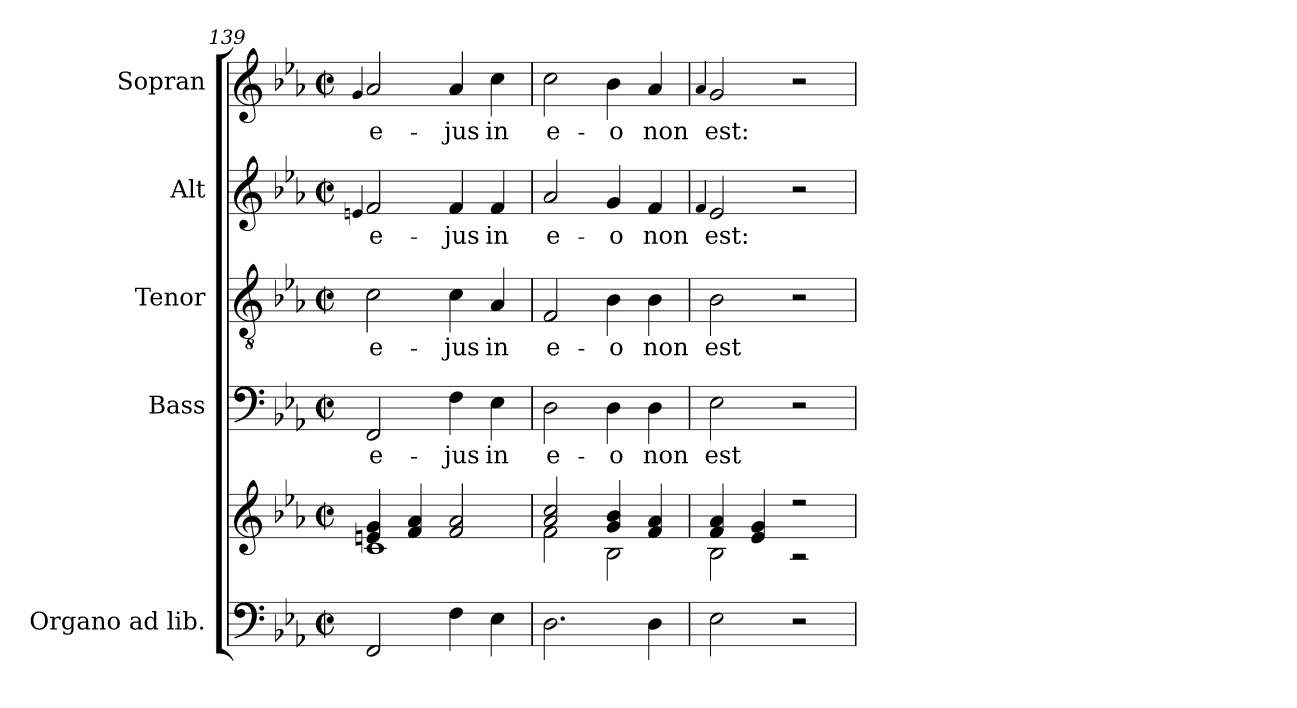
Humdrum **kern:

**kern	**kern	**kern	**text	**kern	**text	**kern	**text	**kern	**text
*part5	*part5	*part4	*part4	*part3	*part3	*part2	*part2	*part1	*part1
*staff6	*staff5	*staff4	*staff4	*staff3	*staff3	*staff2	*staff2	*staff1	*staff1
*I"Organo ad lib.	*	*I"Bass	*	*I"Tenor	*	*I"Alt	*	*I"Sopran	*
*	*	*I'B.	*	*I'T.	*	*I'A.	*	*I'S.	*
*clefF4	*clefG2	*clefF4	*	*clefGv2	*	*clefG2	*	*clefG2	*
*k[b-e-a-]	*k[b-e-a-]	*k[b-e-a-]	*	*k[b-e-a-]	*	*k[b-e-a-]	*	*k[b-e-a-]	*
*E-:	*E-:	*E-:	*	*E-:	*	*E-:	*	*E-:	*
*M2/2	*M2/2	*M2/2	*	*M2/2	*	*M2/2	*	*M2/2	*
*met(c|)	*met(c|)	*met(c|)	*	*met(c|)	*	*met(c|)	*	*met(c|)	*
=139	=139	=139	=139	=139	=139	=139	=139	=139	=139
.	.	.	.	.	.	4qqen/	.	4qqg/	.
*	*^	*	*	*	*	*	*	*	*
!	!	!	!	!LO:LY:b	!	!LO:LY:b	!	!LO:LY:b	!	!LO:LY:b
2FF/	4en/ 4g/	1c	2FF/	e-	2c\	e-	2f/	e-	2a-/	e-
.	4f/ 4a-/	.	.	.	.	.	.	.	.	.
!	!	!	!	!LO:LY:b	!	!LO:LY:b	!	!LO:LY:b	!	!LO:LY:b
4F\	2f/ 2a-/	.	4F\	-jus	4c\	-jus	4f/	-jus	4a-/	-jus
!	!	!	!	!LO:LY:b	!	!LO:LY:b	!	!LO:LY:b	!	!LO:LY:b
4E-\	.	.	4E-\	in	4A-/	in	4f/	in	4cc\	in
=140	=140	=140	=140	=140	=140	=140	=140	=140	=140	=140
!	!	!	!	!LO:LY:b	!	!LO:LY:b	!	!LO:LY:b	!	!LO:LY:b
2.D\	2a-/ 2cc/	2f\	2D\	e-	2F/	e-	2a-/	e-	2cc\	e-
!	!	!	!	!LO:LY:b	!	!LO:LY:b	!	!LO:LY:b	!	!LO:LY:b
.	4g/ 4b-/	2B-\	4D\	-o	4B-\	-o	4g/	-o	4b-\	-o
!	!	!	!	!LO:LY:b	!	!LO:LY:b	!	!LO:LY:b	!	!LO:LY:b
4D\	4f/ 4a-/	.	4D\	non	4B-\	non	4f/	non	4a-/	non
=141	=141	=141	=141	=141	=141	=141	=141	=141	=141	=141
.	.	.	.	.	.	.	4qqf/	.	4qqa-/	.
!	!	!	!	!LO:LY:b	!	!LO:LY:b	!	!LO:LY:b	!	!LO:LY:b
2E-\	4f/ 4a-/	2B-\	2E-\	est	2B-\	est	2e-/	est:	2g/	est:
.	4e-/ 4g/	.	.	.	.	.	.	.	.	.
2r	2r	2r	2r	.	2r	.	2r	.	2r	.
*	*v	*v	*	*	*	*	*	*	*	*
=	=	=	=	=	=	=	=	=	=
*-	*-	*-	*-	*-	*-	*-	*-	*-	*-
